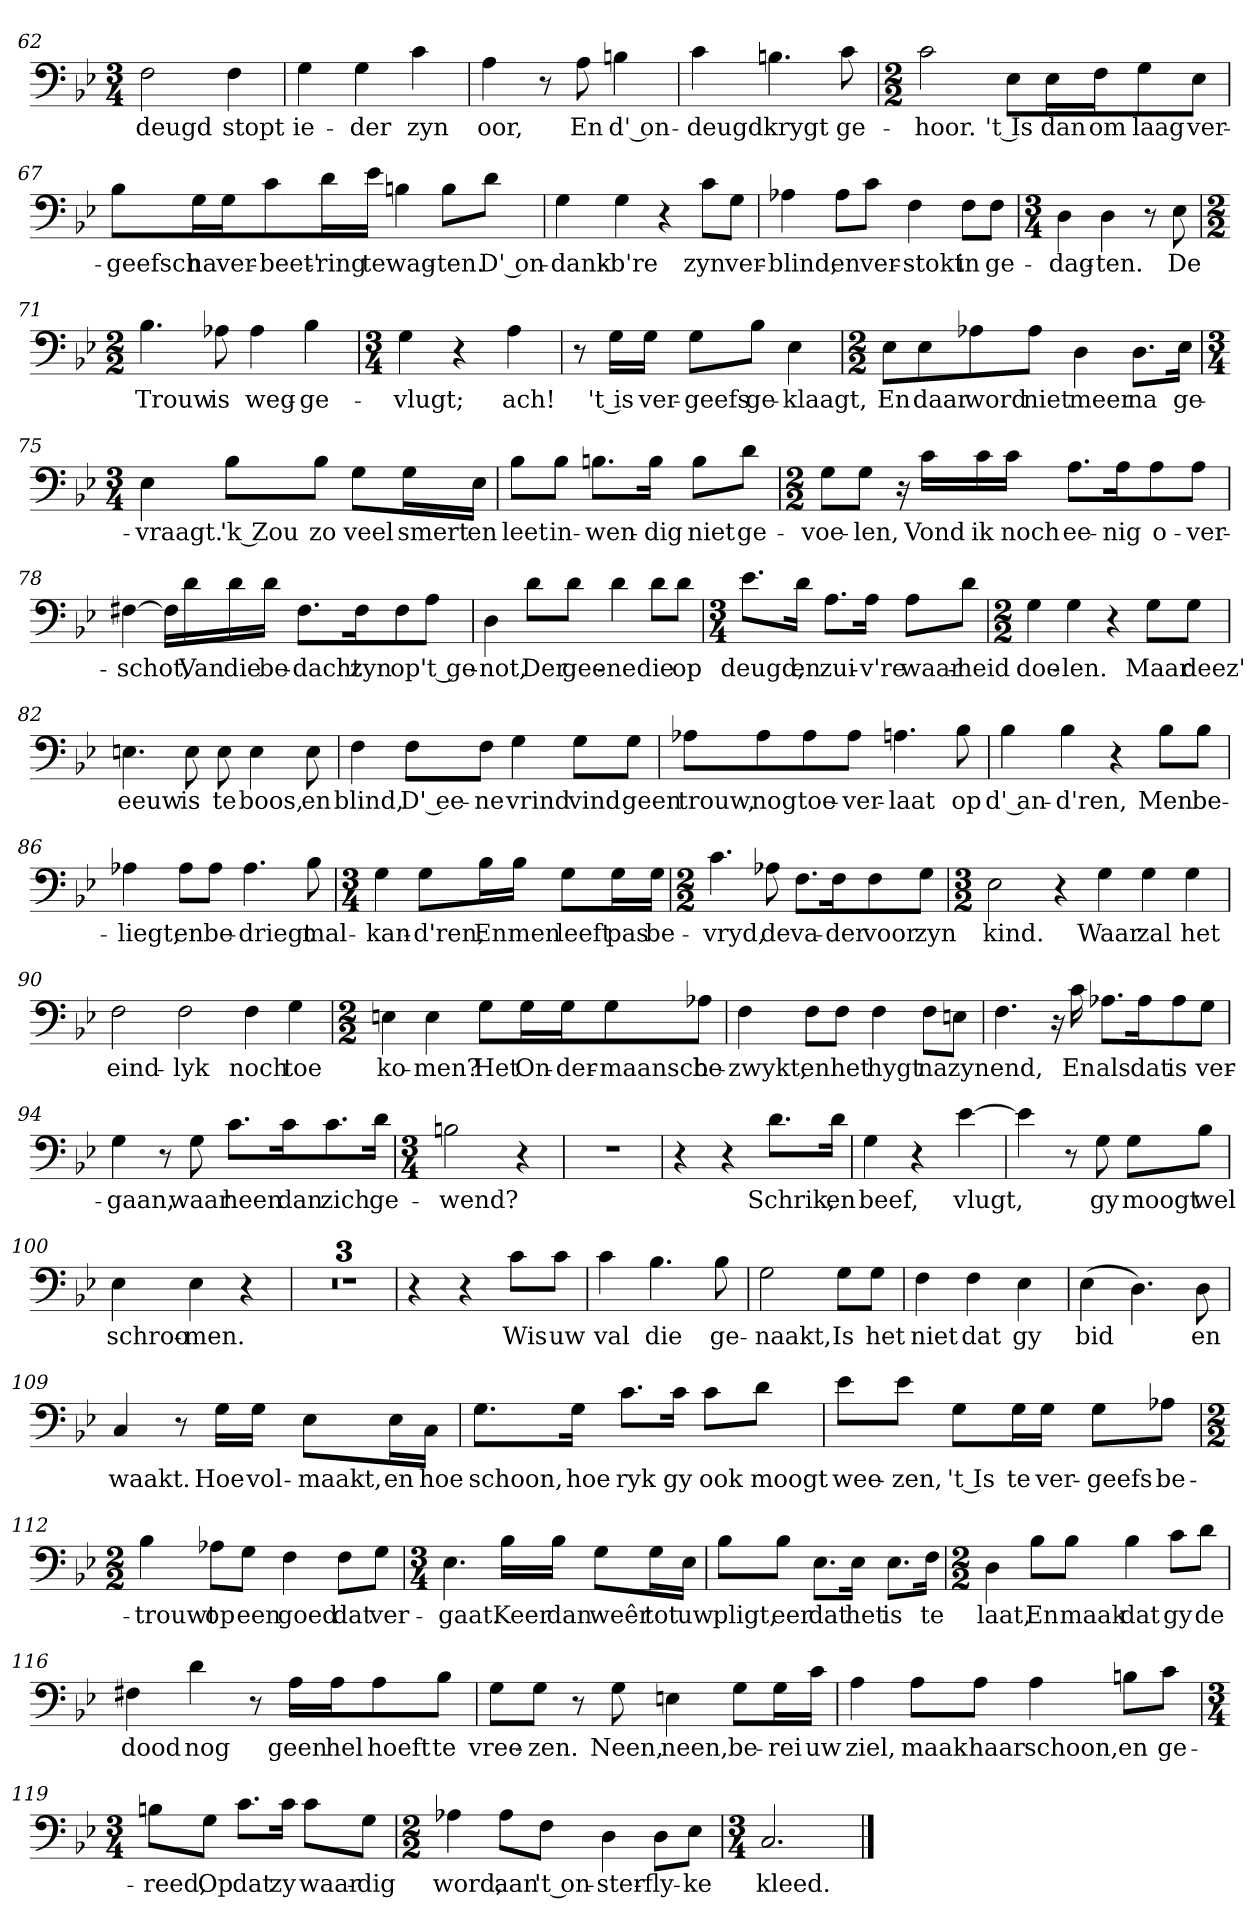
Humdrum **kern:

**kern	**text
*part1	*part1
*staff1	*staff1
*clefF4	*
*k[b-e-]	*
*g:	*
*M3/4	*
=62	=62
2F	deugd
4F	stopt
=63	=63
4G	ie-
4G	-der
4c	zyn
=64	=64
4A	oor,
8r	.
8A	En
4Bn	d' on-
=65	=65
4c	-deugd
4.Bn	krygt
8c	ge-
=66	=66
*M2/2	*
2c	-hoor.
8E-\L	't Is
16E-\L	dan
16F\J	om
8G\	laag
8E-\J	ver-
=67	=67
8B-\L	-geefsch
16G\L	na
16G\J	ver-
8c\	-beet'-
16d\L	-ring
16e-\JJ	te
4Bn	wag-
8B\L	-ten.
8d\J	D' on-
=68	=68
4G	-dank-
4G	-b're
4r	.
8c\L	zyn
8G\J	ver-
=69	=69
4A-X	-blind,
8A-\L	en
8c\J	ver-
4F	-stokt
8F\L	in
8F\J	ge-
=70	=70
*M3/4	*
4D	-dag-
4D	-ten.
8r	.
8E-	De
=71	=71
*M2/2	*
4.B-	Trouw
8A-X	is
4A-	weg-
4B-	-ge-
=72	=72
*M3/4	*
4G	-vlugt;
4r	.
4A	ach!
=73	=73
8r	.
16G\LL	't is
16G\JJ	ver-
8G\L	-geefs
8B-\J	ge-
4E-	-klaagt,
=74	=74
*M2/2	*
8E-\L	En
8E-\	daar
8A-X\	word
8A-\J	niet
4D	meer
8.D\L	na
16E-\Jk	ge-
=75	=75
*M3/4	*
4E-	-vraagt.
8B-\L	'k Zou
8B-\J	zo
8G\L	veel
16G\L	smert
16E-\JJ	en
=76	=76
8B-\L	leet
8B-\J	in-
8.Bn\L	-wen-
16B\Jk	-dig
8B\L	niet
8d\J	ge-
=77	=77
*M2/2	*
8G\L	-voe-
8G\J	-len,
16r	.
16c\LL	Vond
16c\	ik
16c\JJ	noch
8.A\L	ee-
16A\K	-nig
8A\	o-
8A\J	-ver-
=78	=78
[4F#X	-schot,
16F#\LL]	.
16d\	Van
16d\	die
16d\JJ	be-
8.F#\L	-dacht
16F#\K	zyn
8F#\	op
8A\J	't ge-
=79	=79
4D	-not,
8d\L	Der
8d\J	gee-
4d	-ne
8d\L	die
8d\J	op
=80	=80
*M3/4	*
8.e-\L	deugd,
16d\Jk	en
8.A\L	zui-
16A\Jk	-v're
8A\L	waar-
8d\J	-heid
=81	=81
*M2/2	*
4G	doe-
4G	-len.
4r	.
8G\L	Maar
8G\J	deez'
=82	=82
4.En	eeuw
8E	is
8E	te
4E	boos,
8E	en
=83	=83
4F	blind,
8F\L	D' ee-
8F\J	-ne
4G	vrind
8G\L	vind
8G\J	geen
=84	=84
8A-X\L	trouw,
8A-\	nog
8A-\	toe-
8A-\J	-ver-
4.An	-laat
8B-	op
=85	=85
4B-	d' an-
4B-	-d'ren,
4r	.
8B-\L	Men
8B-\J	be-
=86	=86
4A-X	-liegt,
8A-\L	en
8A-\J	be-
4.A-	-driegt
8B-	mal-
=87	=87
*M3/4	*
4G	-kan-
8G\L	-d'ren,
16B-\L	En
16B-\JJ	men
8G\L	leeft
16G\L	pas
16G\JJ	be-
=88	=88
*M2/2	*
4.c	-vryd,
8A-X	de
8.F\L	va-
16F\K	-der
8F\	voor
8G\J	zyn
=89	=89
*M3/2	*
2E-	kind.
4r	.
4G	Waar
4G	zal
4G	het
=90	=90
2F	eind-
2F	-lyk
4F	noch
4G	toe
=91	=91
*M2/2	*
4En	ko-
4E	-men?
8G\L	Het
16G\L	On-
16G\J	-der-
8G\	-maansch
8A-X\J	be-
=92	=92
4F	-zwykt,
8F\L	en
8F\J	het
4F	hygt
8F\L	na
8En\J	zyn
=93	=93
4.F	end,
16r	.
16c	En
8.A-X\L	als
16A-\K	dat
8A-\	is
8G\J	ver-
=94	=94
4G	-gaan,
8r	.
8G	waar
8.c\L	heen
16c\K	dan
8.c\	zich
16d\Jk	ge-
=95	=95
*M3/4	*
2Bn	-wend?
4r	.
=96	=96
2.r	.
=97	=97
4r	.
4r	.
8.d\L	Schrik,
16d\Jk	en
=98	=98
4G	beef,
4r	.
[4e-	vlugt,
=99	=99
4e-]	.
8r	.
8G	gy
8G\L	moogt
8B-\J	wel
=100	=100
4E-	schroo-
4E-	-men.
4r	.
=101	=101
2.r	.
=102	=102
2.r	.
=103	=103
2.r	.
=104	=104
4r	.
4r	.
8c\L	Wis
8c\J	uw
=105	=105
4c	val
4.B-	die
8B-	ge-
=106	=106
2G	-naakt,
8G\L	Is
8G\J	het
=107	=107
4F	niet
4F	dat
4E-	gy
=108	=108
(4E-	bid
4.D)	.
8D	en
=109	=109
4C	waakt.
8r	.
16G\LL	Hoe
16G\JJ	vol-
8E-\L	-maakt,
16E-\L	en
16C\JJ	hoe
=110	=110
8.G\L	schoon,
16G\Jk	hoe
8.c\L	ryk
16c\Jk	gy
8c\L	ook
8d\J	moogt
=111	=111
8e-\L	wee-
8e-\J	-zen,
8G\L	't Is
16G\L	te
16G\JJ	ver-
8G\L	-geefs
8A-X\J	be-
=112	=112
*M2/2	*
4B-	-trouwt
8A-X\L	op
8G\J	een
4F	goed
8F\L	dat
8G\J	ver-
=113	=113
*M3/4	*
4.E-	-gaat.
16B-\LL	Keer
16B-\JJ	dan
8G\L	weêr
16G\L	tot
16E-\JJ	uw
=114	=114
8B-\L	pligt,
8B-\J	eer
8.E-\L	dat
16E-\Jk	het
8.E-\L	is
16F\Jk	te
=115	=115
*M2/2	*
4D	laat,
8B-\L	En
8B-\J	maak
4B-	dat
8c\L	gy
8d\J	de
=116	=116
4F#X	dood
4d	nog
8r	.
16A\LL	geen
16A\J	hel
8A\	hoeft
8B-\J	te
=117	=117
8G\L	vree-
8G\J	-zen.
8r	.
8G	Neen,
4En	neen,
8G\L	be-
16G\L	-rei
16c\JJ	uw
=118	=118
4A	ziel,
8A\L	maak
8A\J	haar
4A	schoon,
8Bn\L	en
8c\J	ge-
=119	=119
*M3/4	*
8Bn\L	-reed,
8G\J	Op
8.c\L	dat
16c\Jk	zy
8c\L	waar-
8G\J	-dig
=120	=120
*M2/2	*
4A-X	word,
8A-\L	aan
8F\J	't on-
4D	-ster-
8D\L	-fly-
8E-\J	-ke
=121	=121
*M3/4	*
2.C	kleed.
==	==
*-	*-
